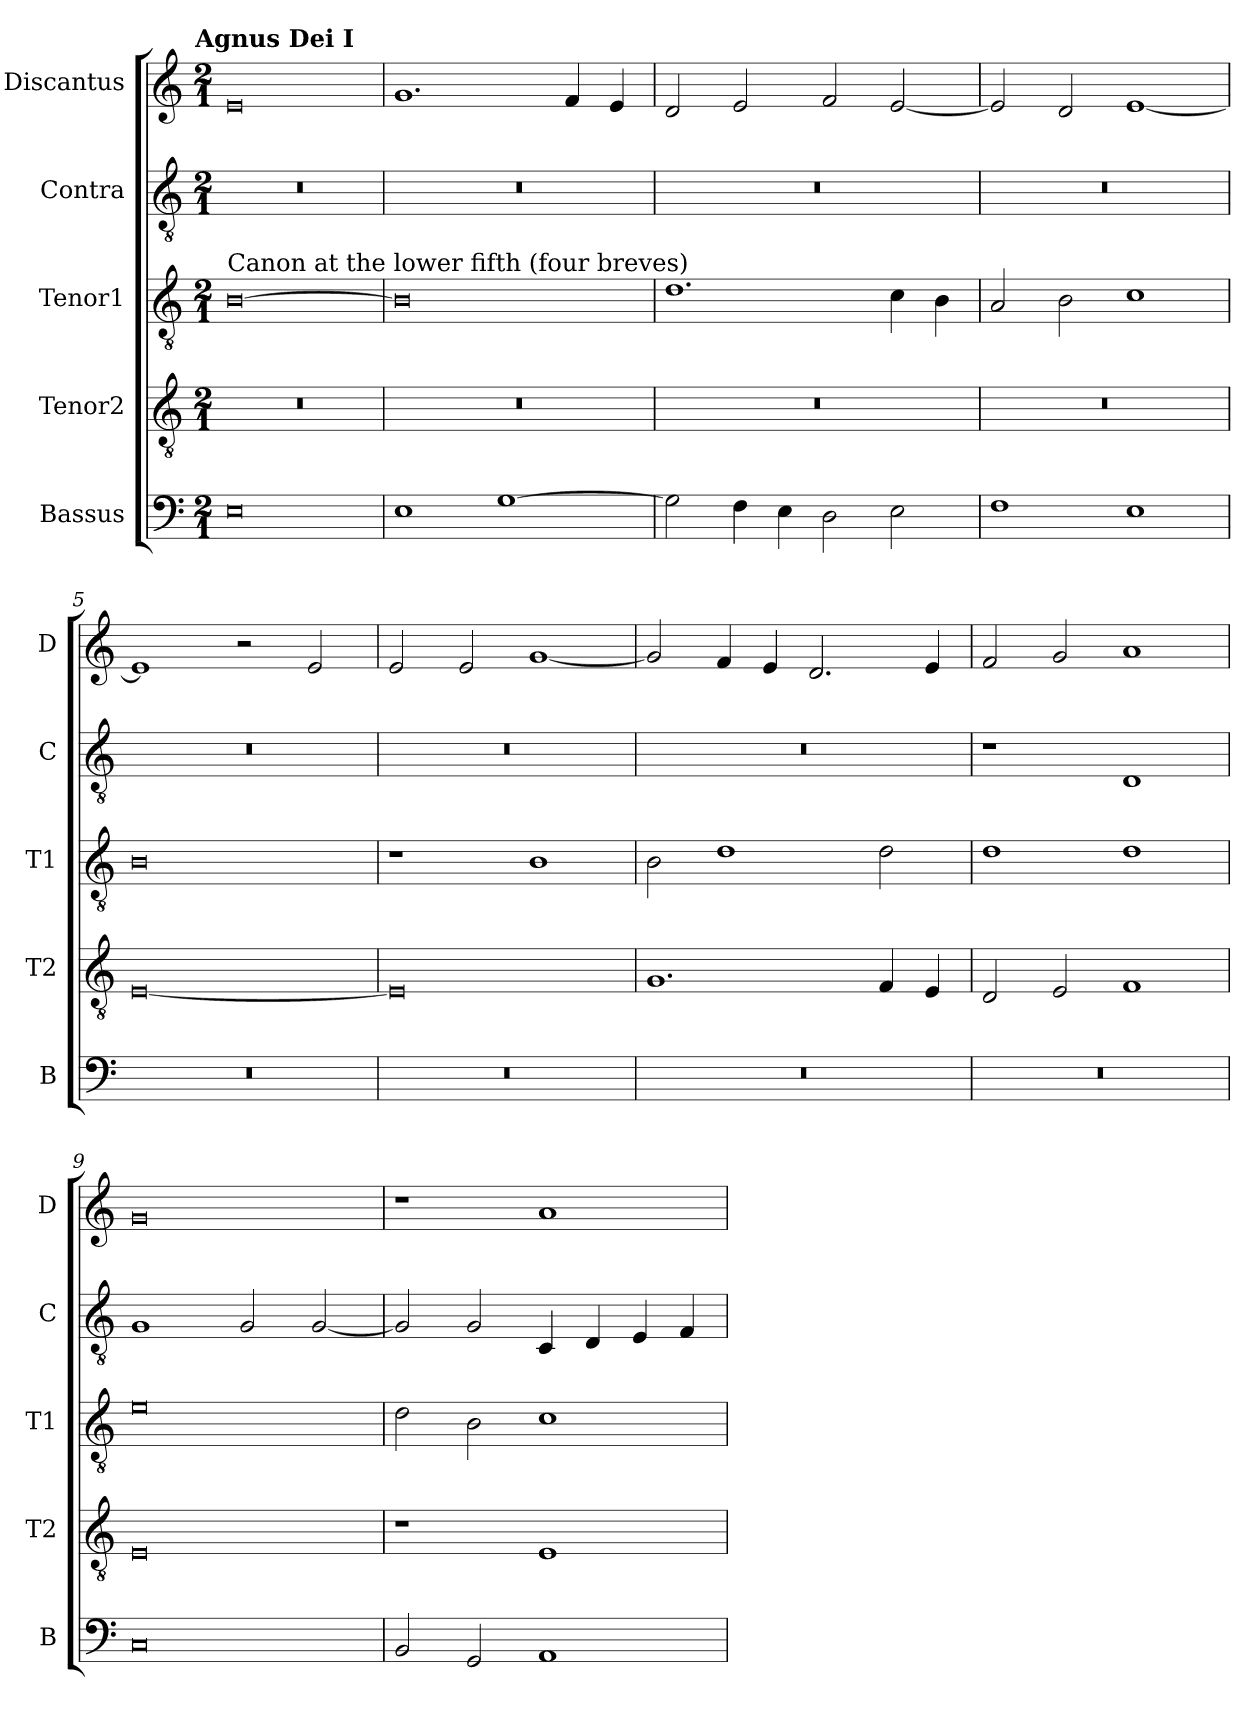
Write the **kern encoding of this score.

**kern	**kern	**kern	**kern	**kern
*part5	*part4	*part3	*part2	*part1
*staff5	*staff4	*staff3	*staff2	*staff1
*I"Bassus	*I"Tenor2	*I"Tenor1	*I"Contra	*I"Discantus
*I'B	*I'T2	*I'T1	*I'C	*I'D
*clefF4	*clefGv2	*clefGv2	*clefGv2	*clefG2
*k[]	*k[]	*k[]	*k[]	*k[]
!!LO:TX:omd:t=Agnus Dei I
*M2/1	*M2/1	*M2/1	*M2/1	*M2/1
=1	=1	=1	=1	=1
!	!	!LO:TX:a:t=Canon at the lower fifth (four breves)	!	!
0E	0r	[0B	0r	0e
=2	=2	=2	=2	=2
1E	0r	0B]	0r	1.g
[1G	.	.	.	.
.	.	.	.	4f/
.	.	.	.	4e/
=3	=3	=3	=3	=3
2G\]	0r	1.d	0r	2d/
4F\	.	.	.	2e/
4E\	.	.	.	.
2D\	.	.	.	2f/
2E\	.	4c\	.	[2e/
.	.	4B\	.	.
=4	=4	=4	=4	=4
1F	0r	2A/	0r	2e/]
.	.	2B\	.	2d/
1E	.	1c	.	[1e
=5	=5	=5	=5	=5
0r	[0E	0B	0r	1e]
.	.	.	.	2r
.	.	.	.	2e/
=6	=6	=6	=6	=6
0r	0E]	1r	0r	2e/
.	.	.	.	2e/
.	.	1B	.	[1g
=7	=7	=7	=7	=7
0r	1.G	2B\	0r	2g/]
.	.	1d	.	4f/
.	.	.	.	4e/
.	.	.	.	2.d/
.	4F/	2d\	.	.
.	4E/	.	.	4e/
=8	=8	=8	=8	=8
0r	2D/	1d	1r	2f/
.	2E/	.	.	2g/
.	1F	1d	1D	1a
=9	=9	=9	=9	=9
0C	0E	0e	1G	0g
.	.	.	2G/	.
.	.	.	[2G/	.
=10	=10	=10	=10	=10
2BB/	1r	2d\	2G/]	1r
2GG/	.	2B\	2G/	.
1AA	1E	1c	4C/	1a
.	.	.	4D/	.
.	.	.	4E/	.
.	.	.	4F/	.
=	=	=	=	=
*-	*-	*-	*-	*-
